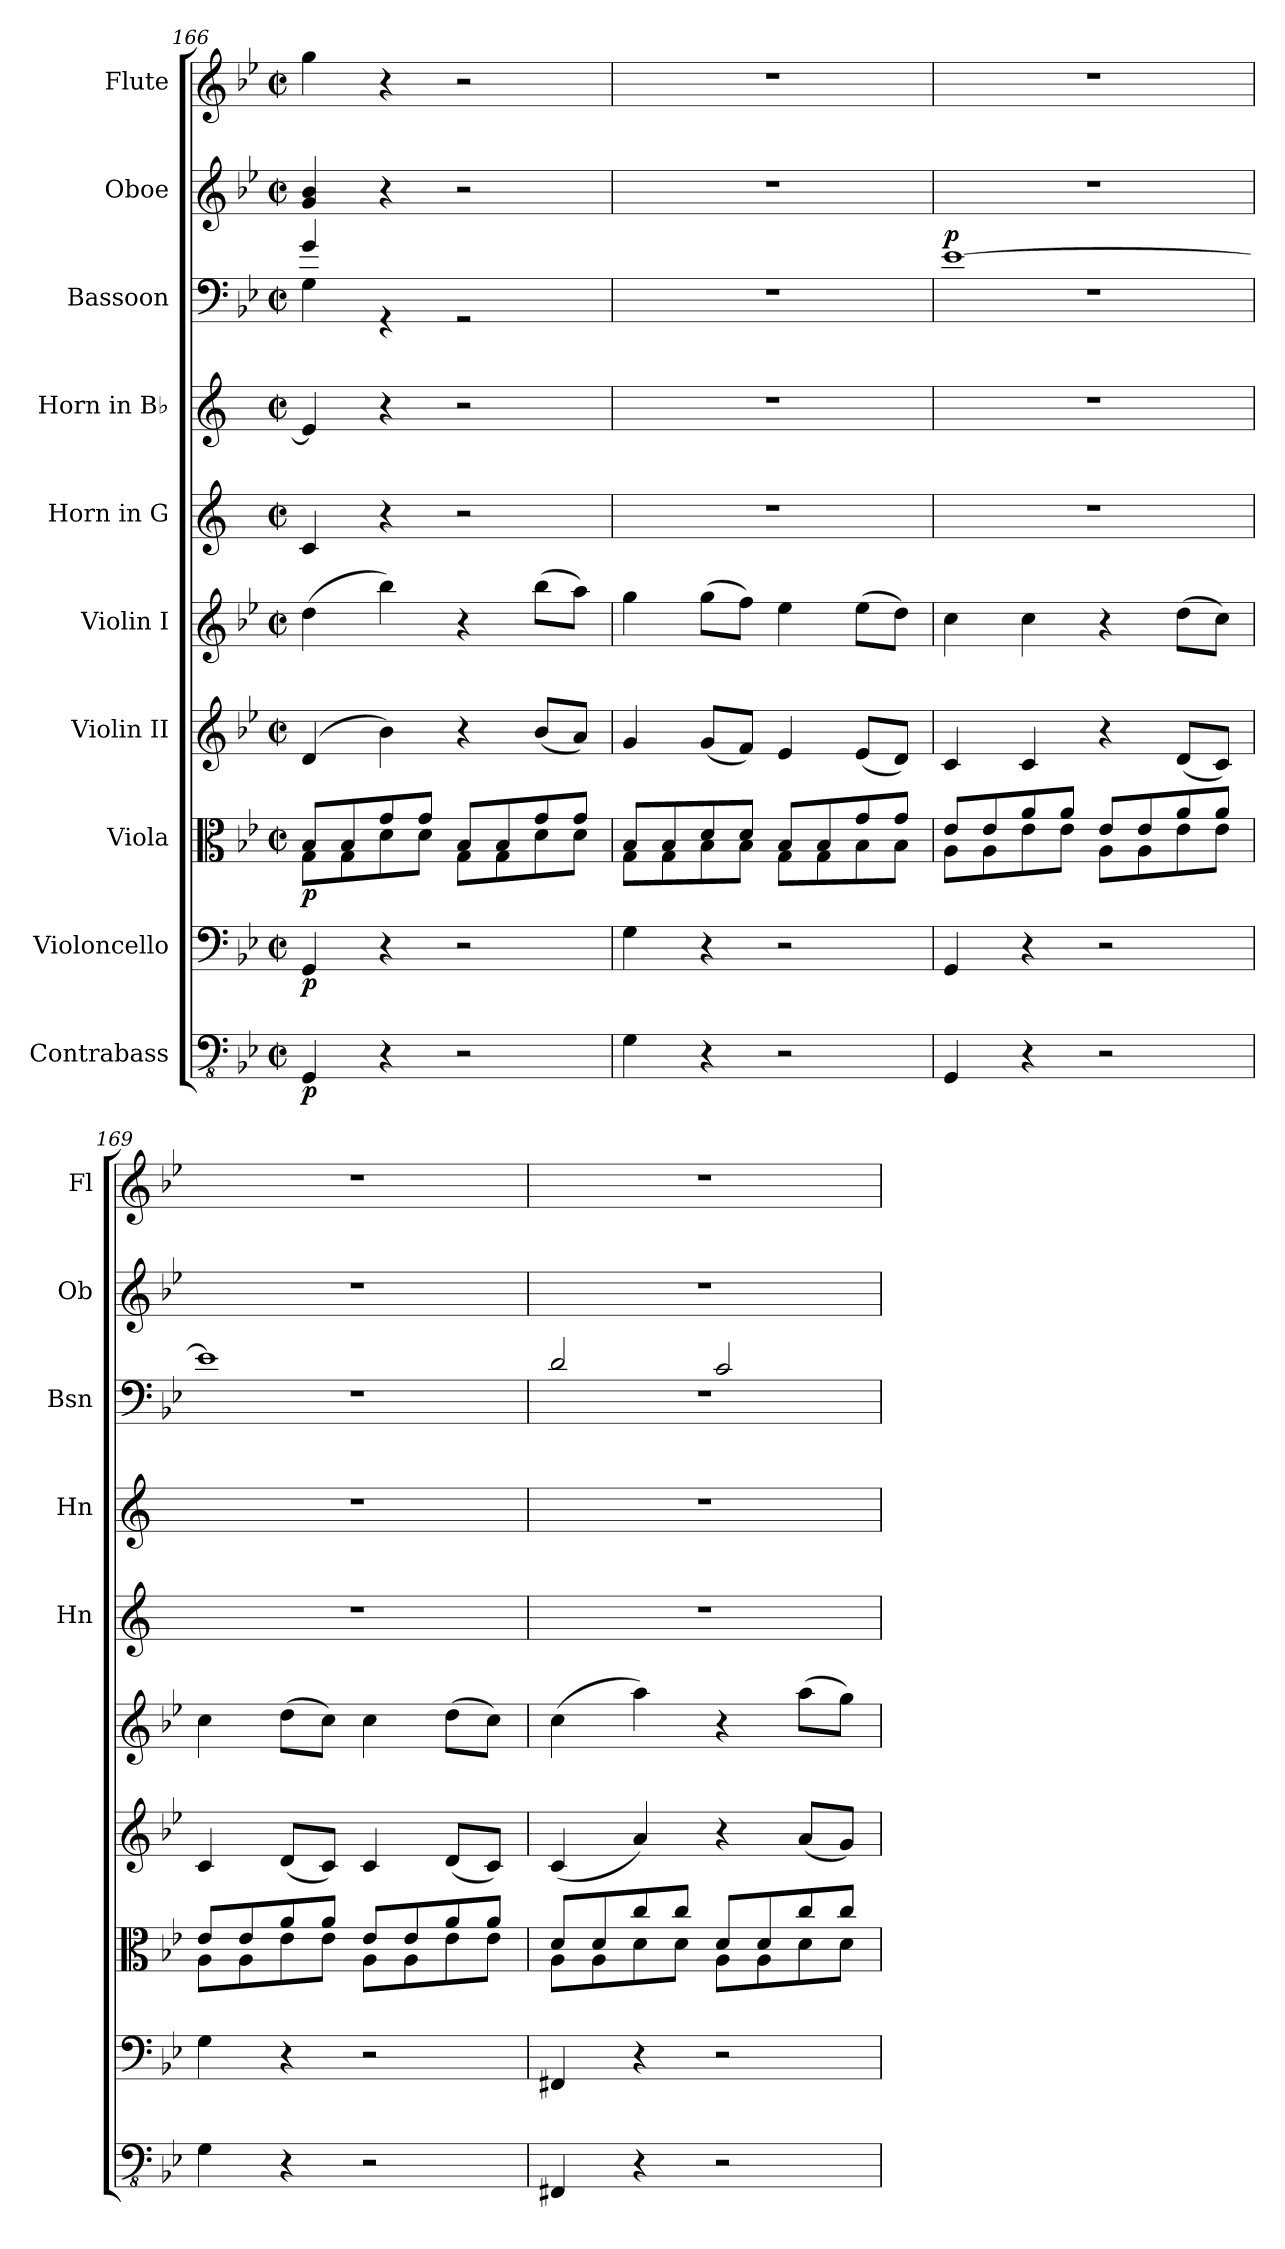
**kern	**dynam	**kern	**dynam	**kern	**dynam	**kern	**kern	**kern	**kern	**kern	**dynam	**kern	**kern
*part10	*part10	*part9	*part9	*part8	*part8	*part7	*part6	*part5	*part4	*part3	*part3	*part2	*part1
*staff10	*staff10	*staff9	*staff9	*staff8	*staff8	*staff7	*staff6	*staff5	*staff4	*staff3	*staff3	*staff2	*staff1
*I"Contrabass	*	*I"Violoncello	*	*I"Viola	*	*I"Violin II	*I"Violin I	*I"Horn in G	*I"Horn in B♭	*I"Bassoon	*	*I"Oboe	*I"Flute
*	*	*	*	*	*	*	*	*I'Hn	*I'Hn	*I'Bsn	*	*I'Ob	*I'Fl
*clefFv4	*	*clefF4	*	*clefC3	*	*clefG2	*clefG2	*clefG2	*clefG2	*clefF4	*	*clefG2	*clefG2
*	*	*	*	*	*	*	*	*ITrd3c5	*ITrd1c2	*	*	*	*
*k[b-e-]	*	*k[b-e-]	*	*k[b-e-]	*	*k[b-e-]	*k[b-e-]	*k[f#]	*k[b-e-]	*k[b-e-]	*	*k[b-e-]	*k[b-e-]
*M2/2	*	*M2/2	*	*M2/2	*	*M2/2	*M2/2	*M2/2	*M2/2	*M2/2	*	*M2/2	*M2/2
*met(c|)	*	*met(c|)	*	*met(c|)	*	*met(c|)	*met(c|)	*met(c|)	*met(c|)	*met(c|)	*	*met(c|)	*met(c|)
=166	=166	=166	=166	=166	=166	=166	=166	=166	=166	=166	=166	=166	=166
*	*	*	*	*^	*	*	*	*	*	*^	*	*	*
!	!LO:DY:b	!	!LO:DY:b	!	!	!LO:DY:b	!	!	!	!	!	!	!	!	!
4GGG/	p	4GG/	p	8B-/L	8G\L	p	(4d/	(4dd\	4G/	4d/]	4g/	4G\	.	4g/ 4b-/	4gg\
.	.	.	.	8B-/	8G\	.	.	.	.	.	.	.	.	.	.
4r	.	4r	.	8g/	8d\	.	4b-\)	4bb-\)	4r	4r	4rGG	2.ryy	.	4r	4r
.	.	.	.	8g/J	8d\J	.	.	.	.	.	.	.	.	.	.
2r	.	2r	.	8B-/L	8G\L	.	4r	4r	2r	2r	2rGG	.	.	2r	2r
.	.	.	.	8B-/	8G\	.	.	.	.	.	.	.	.	.	.
.	.	.	.	8g/	8d\	.	(8b-/L	(8bb-\L	.	.	.	.	.	.	.
.	.	.	.	8g/J	8d\J	.	8a/J)	8aa\J)	.	.	.	.	.	.	.
*	*	*	*	*	*	*	*	*	*	*	*v	*v	*	*	*
=167	=167	=167	=167	=167	=167	=167	=167	=167	=167	=167	=167	=167	=167	=167
4GG\	.	4G\	.	8B-/L	8G\L	.	4g/	4gg\	1r	1r	1r	.	1r	1r
.	.	.	.	8B-/	8G\	.	.	.	.	.	.	.	.	.
4r	.	4r	.	8d/	8B-\	.	(8g/L	(8gg\L	.	.	.	.	.	.
.	.	.	.	8d/J	8B-\J	.	8f/J)	8ff\J)	.	.	.	.	.	.
2r	.	2r	.	8B-/L	8G\L	.	4e-/	4ee-\	.	.	.	.	.	.
.	.	.	.	8B-/	8G\	.	.	.	.	.	.	.	.	.
.	.	.	.	8g/	8B-\	.	(8e-/L	(8ee-\L	.	.	.	.	.	.
.	.	.	.	8g/J	8B-\J	.	8d/J)	8dd\J)	.	.	.	.	.	.
=168	=168	=168	=168	=168	=168	=168	=168	=168	=168	=168	=168	=168	=168	=168
*	*	*	*	*	*	*	*	*	*	*	*^	*	*	*
!	!	!	!	!	!	!	!	!	!	!	!	!	!LO:DY:a	!	!
4GGG/	.	4GG/	.	8e-/L	8A\L	.	4c/	4cc\	1r	1r	[1e-	1rF	p	1r	1r
.	.	.	.	8e-/	8A\	.	.	.	.	.	.	.	.	.	.
4r	.	4r	.	8a/	8e-\	.	4c/	4cc\	.	.	.	.	.	.	.
.	.	.	.	8a/J	8e-\J	.	.	.	.	.	.	.	.	.	.
2r	.	2r	.	8e-/L	8A\L	.	4r	4r	.	.	.	.	.	.	.
.	.	.	.	8e-/	8A\	.	.	.	.	.	.	.	.	.	.
.	.	.	.	8a/	8e-\	.	(8d/L	(8dd\L	.	.	.	.	.	.	.
.	.	.	.	8a/J	8e-\J	.	8c/J)	8cc\J)	.	.	.	.	.	.	.
=169	=169	=169	=169	=169	=169	=169	=169	=169	=169	=169	=169	=169	=169	=169	=169
4GG\	.	4G\	.	8e-/L	8A\L	.	4c/	4cc\	1r	1r	1e-]	1rF	.	1r	1r
.	.	.	.	8e-/	8A\	.	.	.	.	.	.	.	.	.	.
4r	.	4r	.	8a/	8e-\	.	(8d/L	(8dd\L	.	.	.	.	.	.	.
.	.	.	.	8a/J	8e-\J	.	8c/J)	8cc\J)	.	.	.	.	.	.	.
2r	.	2r	.	8e-/L	8A\L	.	4c/	4cc\	.	.	.	.	.	.	.
.	.	.	.	8e-/	8A\	.	.	.	.	.	.	.	.	.	.
.	.	.	.	8a/	8e-\	.	(8d/L	(8dd\L	.	.	.	.	.	.	.
.	.	.	.	8a/J	8e-\J	.	8c/J)	8cc\J)	.	.	.	.	.	.	.
!!LO:PB:g=z
=170	=170	=170	=170	=170	=170	=170	=170	=170	=170	=170	=170	=170	=170	=170	=170
4FFF#X/	.	4FF#X/	.	8d/L	8A\L	.	(4c/	(4cc\	1r	1r	2d/	1rF	.	1r	1r
.	.	.	.	8d/	8A\	.	.	.	.	.	.	.	.	.	.
4r	.	4r	.	8cc/	8d\	.	4a/)	4aa\)	.	.	.	.	.	.	.
.	.	.	.	8cc/J	8d\J	.	.	.	.	.	.	.	.	.	.
2r	.	2r	.	8d/L	8A\L	.	4r	4r	.	.	2c/	.	.	.	.
.	.	.	.	8d/	8A\	.	.	.	.	.	.	.	.	.	.
.	.	.	.	8cc/	8d\	.	(8a/L	(8aa\L	.	.	.	.	.	.	.
.	.	.	.	8cc/J	8d\J	.	8g/J)	8gg\J)	.	.	.	.	.	.	.
*	*	*	*	*v	*v	*	*	*	*	*	*v	*v	*	*	*
=	=	=	=	=	=	=	=	=	=	=	=	=	=
*-	*-	*-	*-	*-	*-	*-	*-	*-	*-	*-	*-	*-	*-
